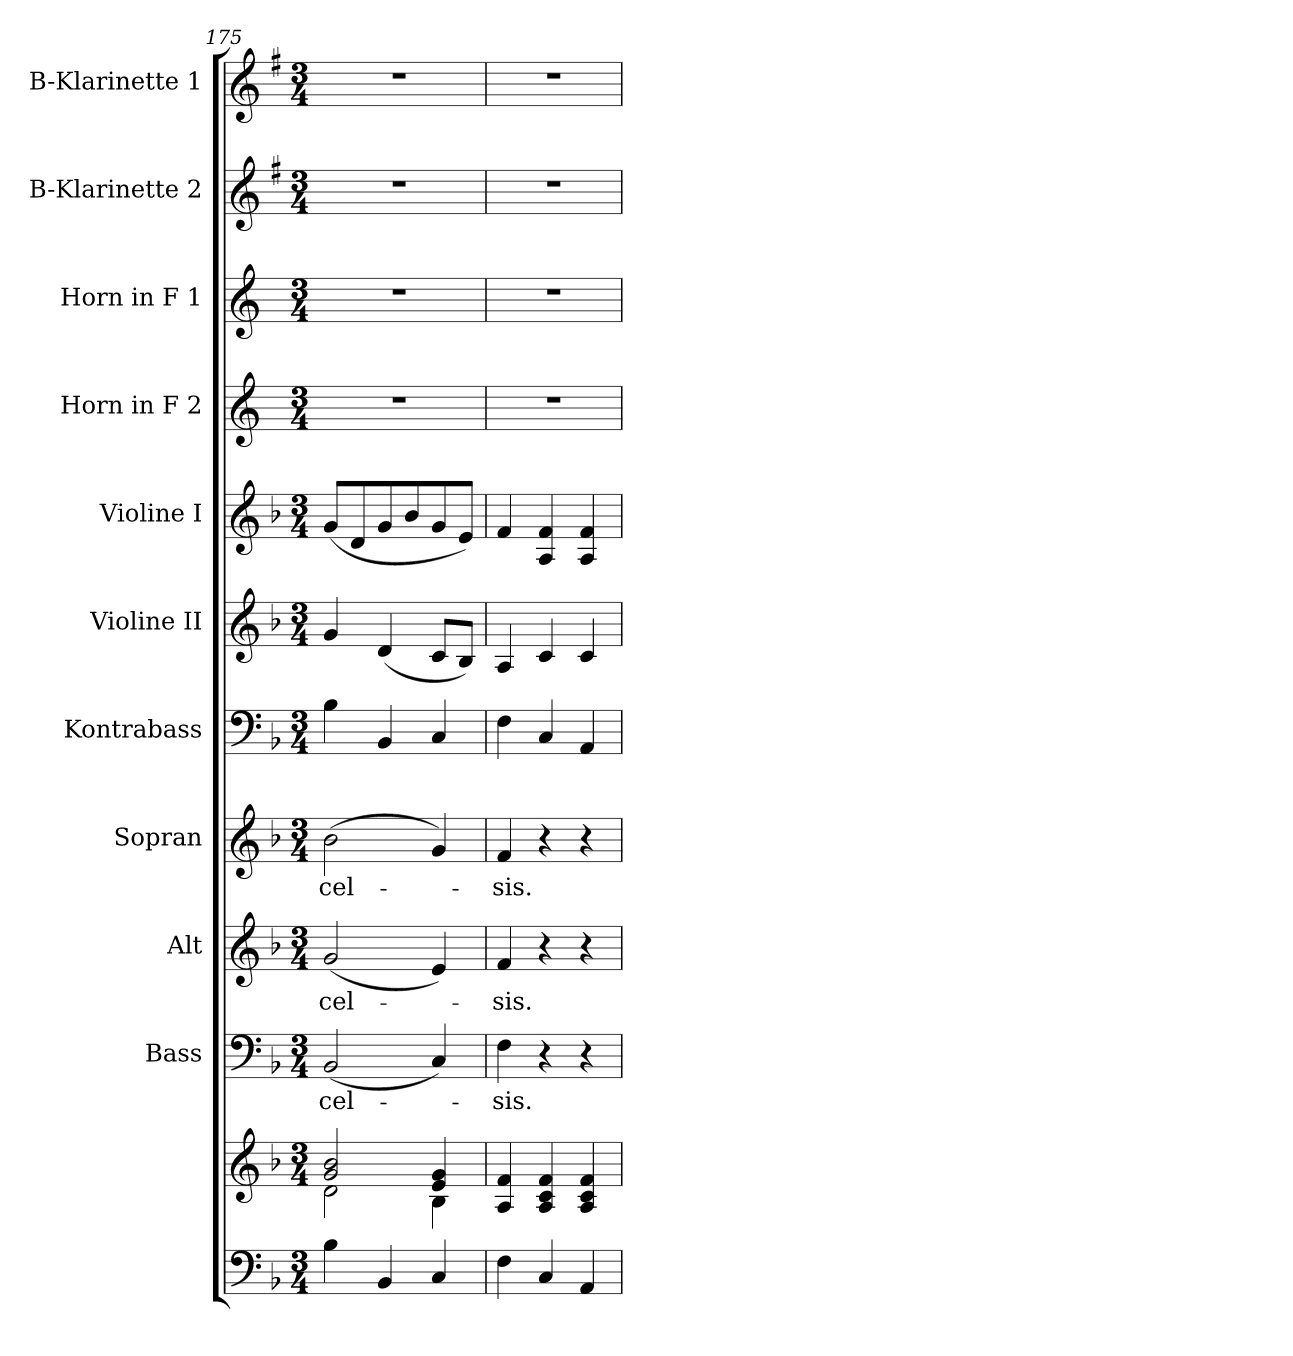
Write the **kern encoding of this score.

**kern	**kern	**kern	**text	**kern	**text	**kern	**text	**kern	**kern	**kern	**kern	**kern	**kern	**kern
*part11	*part11	*part10	*part10	*part9	*part9	*part8	*part8	*part7	*part6	*part5	*part4	*part3	*part2	*part1
*staff12	*staff11	*staff10	*staff10	*staff9	*staff9	*staff8	*staff8	*staff7	*staff6	*staff5	*staff4	*staff3	*staff2	*staff1
*	*	*I"Bass	*	*I"Alt	*	*I"Sopran	*	*I"Kontrabass	*I"Violine II	*I"Violine I	*I"Horn in F 2	*I"Horn in F 1	*I"B-Klarinette 2	*I"B-Klarinette 1
*	*	*I'B.	*	*I'A.	*	*I'S.	*	*I'Kb.	*I'Vl. II	*I'Vl. I	*	*	*I'B Kl. 2	*I'B Kl. 1
*clefF4	*clefG2	*clefF4	*	*clefG2	*	*clefG2	*	*clefF4	*clefG2	*clefG2	*clefG2	*clefG2	*clefG2	*clefG2
*	*	*	*	*	*	*	*	*ITrd7c12	*	*	*ITrd4c7	*ITrd4c7	*ITrd1c2	*ITrd1c2
*k[b-]	*k[b-]	*k[b-]	*	*k[b-]	*	*k[b-]	*	*k[b-]	*k[b-]	*k[b-]	*k[b-]	*k[b-]	*k[b-]	*k[b-]
*F:	*F:	*F:	*	*F:	*	*F:	*	*F:	*F:	*F:	*F:	*F:	*F:	*F:
*M3/4	*M3/4	*M3/4	*	*M3/4	*	*M3/4	*	*M3/4	*M3/4	*M3/4	*M3/4	*M3/4	*M3/4	*M3/4
=175	=175	=175	=175	=175	=175	=175	=175	=175	=175	=175	=175	=175	=175	=175
*	*^	*	*	*	*	*	*	*	*	*	*	*	*	*
!	!	!	!	!LO:LY:b	!	!LO:LY:b	!	!LO:LY:b	!	!	!	!	!	!	!
4B-\	2g/ 2b-/	2d\	(<2BB-/	-cel-	(<2g/	-cel-	(>2b-\	-cel-	4BB-\	4g/	(<8g/L	2.r	2.r	2.r	2.r
.	.	.	.	.	.	.	.	.	.	.	8d/	.	.	.	.
4BB-/	.	.	.	.	.	.	.	.	4BBB-/	(<4d/	8g/	.	.	.	.
.	.	.	.	.	.	.	.	.	.	.	8b-/	.	.	.	.
4C/	4e/ 4g/	4B-\	4C/)	.	4e/)	.	4g/)	.	4CC/	8c/L	8g/	.	.	.	.
.	.	.	.	.	.	.	.	.	.	8B-/J)	8e/J)	.	.	.	.
*	*v	*v	*	*	*	*	*	*	*	*	*	*	*	*	*
=176	=176	=176	=176	=176	=176	=176	=176	=176	=176	=176	=176	=176	=176	=176
!	!	!	!LO:LY:b	!	!LO:LY:b	!	!LO:LY:b	!	!	!	!	!	!	!
4F\	4A/ 4f/	4F\	-sis.	4f/	-sis.	4f/	-sis.	4FF\	4A/	4f/	2.r	2.r	2.r	2.r
4C/	4A/ 4c/ 4f/	4r	.	4r	.	4r	.	4CC/	4c/	4A/ 4f/	.	.	.	.
4AA/	4A/ 4c/ 4f/	4r	.	4r	.	4r	.	4AAA/	4c/	4A/ 4f/	.	.	.	.
=	=	=	=	=	=	=	=	=	=	=	=	=	=	=
*-	*-	*-	*-	*-	*-	*-	*-	*-	*-	*-	*-	*-	*-	*-
